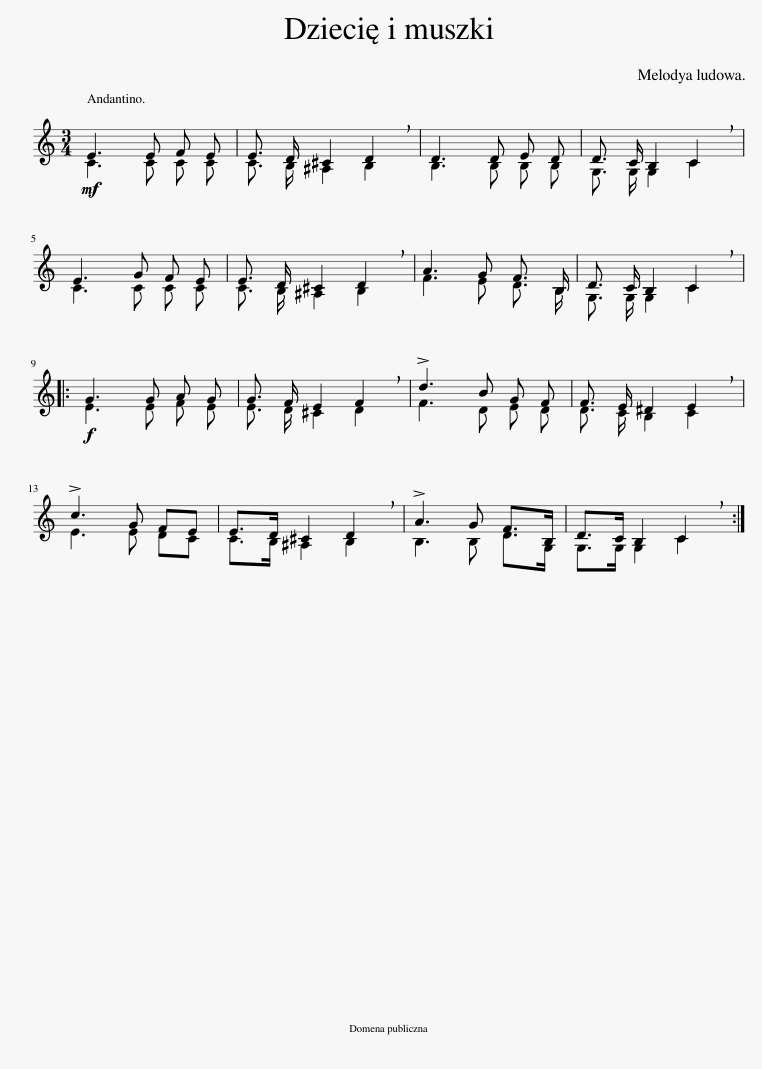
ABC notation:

X:1
%%score ( 1 2 )
L:1/8
M:3/4
I:linebreak $
K:C
V:1 treble
V:2 treble
V:1
!mf! E3 E F E | E3/2 D/ ^C2 !breath!D2 | D3 D E D | D3/2 C/ B,2 !breath!C2 |$ E3 G F E | %5
 E3/2 D/ ^C2 !breath!D2 | A3 G F3/2 B,/ | D3/2 C/ B,2 !breath!C2 |:$!f! G3 G A G | G3/2 F/ E2 !breath!F2 | %10
 !>!d3 B G F | F3/2 E/ ^D2 !breath!E2 |$ !>!c3 G FE | E>D ^C2 !breath!D2 | !>!A3 G F>B, | %15
 D>C B,2 !breath!C2 :| %16
V:2
 C3 C C C | C3/2 B,/ ^A,2 B,2 | B,3 B, B, B, | G,3/2 G,/ G,2 C2 |$ C3 C C C | %5
 C3/2 B,/ ^A,2 B,2 | F3 E D3/2 B,/ | G,3/2 G,/ G,2 C2 |:$ E3 E F E | E3/2 D/ ^C2 D2 | %10
 F3 D E D | D3/2 C/ B,2 C2 |$ E3 E DC | C>B, ^A,2 B,2 | B,3 B, D>G, | %15
 G,>G, G,2 C2 :| %16
